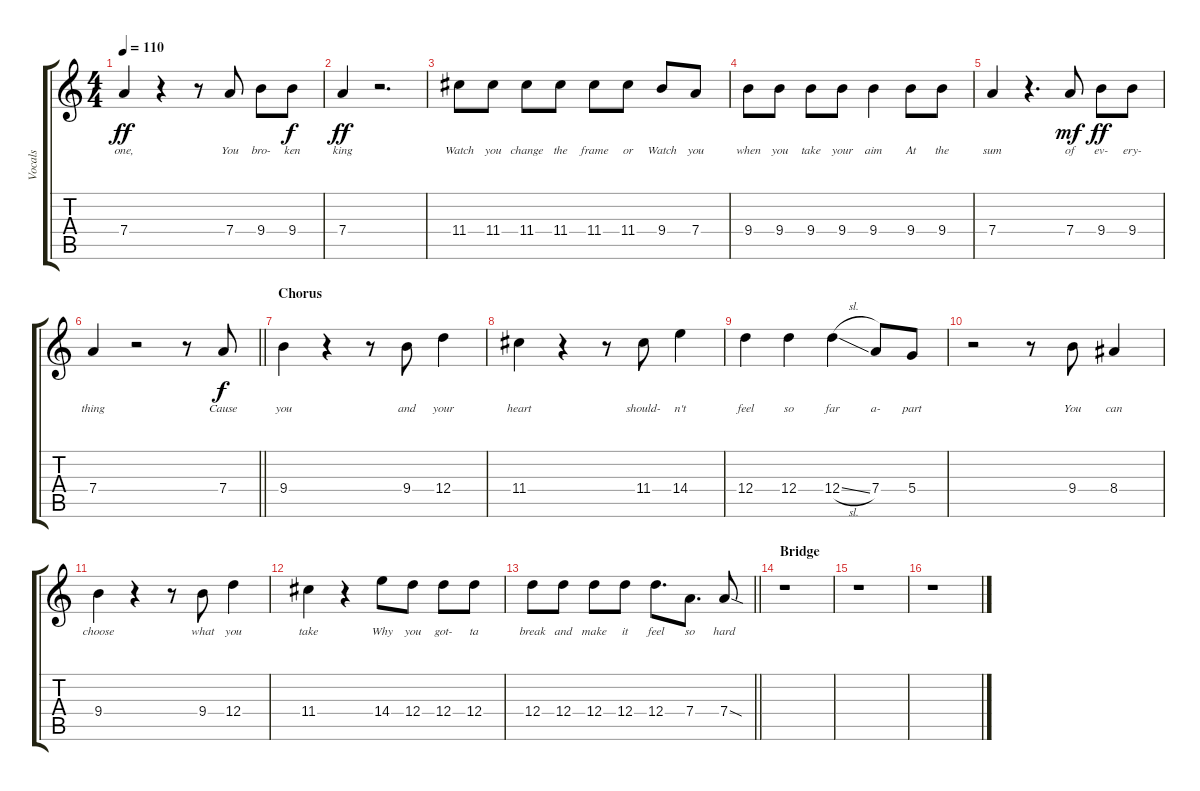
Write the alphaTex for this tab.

\track ("Vocals" "Vocals") {instrument distortionguitar}
\staff {score tabs}
\tuning (E4 B3 G3 D3 A2 E2) {hide}
\ts (4 4)
\tempo 110
\clef g2
\ks c
7.4.4{lyrics (0 "one,") lyrics (1 "") lyrics (2 "") lyrics (3 "") lyrics (4 "") dy ff} r.4 r.8 7.4.8{lyrics (0 "You") lyrics (1 "") lyrics (2 "") lyrics (3 "") lyrics (4 "")} 9.4.8{lyrics (0 "bro-") lyrics (1 "") lyrics (2 "") lyrics (3 "") lyrics (4 "")} 9.4.8{lyrics (0 "ken") lyrics (1 "") lyrics (2 "") lyrics (3 "") lyrics (4 "") dy f} |
7.4.4{lyrics (0 "king") lyrics (1 "") lyrics (2 "") lyrics (3 "") lyrics (4 "") dy ff} r.2{d} |
11.4.8{lyrics (0 "Watch") lyrics (1 "") lyrics (2 "") lyrics (3 "") lyrics (4 "")} 11.4.8{lyrics (0 "you") lyrics (1 "") lyrics (2 "") lyrics (3 "") lyrics (4 "")} 11.4.8{lyrics (0 "change") lyrics (1 "") lyrics (2 "") lyrics (3 "") lyrics (4 "")} 11.4.8{lyrics (0 "the") lyrics (1 "") lyrics (2 "") lyrics (3 "") lyrics (4 "")} 11.4.8{lyrics (0 "frame") lyrics (1 "") lyrics (2 "") lyrics (3 "") lyrics (4 "")} 11.4.8{lyrics (0 "or") lyrics (1 "") lyrics (2 "") lyrics (3 "") lyrics (4 "")} 9.4.8{lyrics (0 "Watch") lyrics (1 "") lyrics (2 "") lyrics (3 "") lyrics (4 "")} 7.4.8{lyrics (0 "you") lyrics (1 "") lyrics (2 "") lyrics (3 "") lyrics (4 "")} |
9.4.8{lyrics (0 "when") lyrics (1 "") lyrics (2 "") lyrics (3 "") lyrics (4 "")} 9.4.8{lyrics (0 "you") lyrics (1 "") lyrics (2 "") lyrics (3 "") lyrics (4 "")} 9.4.8{lyrics (0 "take") lyrics (1 "") lyrics (2 "") lyrics (3 "") lyrics (4 "")} 9.4.8{lyrics (0 "your") lyrics (1 "") lyrics (2 "") lyrics (3 "") lyrics (4 "")} 9.4.4{lyrics (0 "aim") lyrics (1 "") lyrics (2 "") lyrics (3 "") lyrics (4 "")} 9.4.8{lyrics (0 "At") lyrics (1 "") lyrics (2 "") lyrics (3 "") lyrics (4 "")} 9.4.8{lyrics (0 "the") lyrics (1 "") lyrics (2 "") lyrics (3 "") lyrics (4 "")} |
7.4.4{lyrics (0 "sum") lyrics (1 "") lyrics (2 "") lyrics (3 "") lyrics (4 "")} r.4{d} 7.4.8{lyrics (0 "of") lyrics (1 "") lyrics (2 "") lyrics (3 "") lyrics (4 "") dy mf} 9.4.8{lyrics (0 "ev-") lyrics (1 "") lyrics (2 "") lyrics (3 "") lyrics (4 "") dy ff} 9.4.8{lyrics (0 "ery-") lyrics (1 "") lyrics (2 "") lyrics (3 "") lyrics (4 "")} |
\barLineRight lightlight
7.4.4{lyrics (0 "thing") lyrics (1 "") lyrics (2 "") lyrics (3 "") lyrics (4 "")} r.2 r.8 7.4.8{lyrics (0 "Cause") lyrics (1 "") lyrics (2 "") lyrics (3 "") lyrics (4 "") dy f} |
\section ("" "Chorus")
9.4.4{lyrics (0 "you") lyrics (1 "") lyrics (2 "") lyrics (3 "") lyrics (4 "")} r.4 r.8 9.4.8{lyrics (0 "and") lyrics (1 "") lyrics (2 "") lyrics (3 "") lyrics (4 "")} 12.4.4{lyrics (0 "your") lyrics (1 "") lyrics (2 "") lyrics (3 "") lyrics (4 "")} |
11.4.4{lyrics (0 "heart") lyrics (1 "") lyrics (2 "") lyrics (3 "") lyrics (4 "")} r.4 r.8 11.4.8{lyrics (0 "should-") lyrics (1 "") lyrics (2 "") lyrics (3 "") lyrics (4 "")} 14.4.4{lyrics (0 "n't") lyrics (1 "") lyrics (2 "") lyrics (3 "") lyrics (4 "")} |
12.4.4{lyrics (0 "feel") lyrics (1 "") lyrics (2 "") lyrics (3 "") lyrics (4 "")} 12.4.4{lyrics (0 "so") lyrics (1 "") lyrics (2 "") lyrics (3 "") lyrics (4 "")} 12.4{sl}.4{lyrics (0 "far") lyrics (1 "") lyrics (2 "") lyrics (3 "") lyrics (4 "")} 7.4.8{lyrics (0 "a-") lyrics (1 "") lyrics (2 "") lyrics (3 "") lyrics (4 "")} 5.4.8{lyrics (0 "part") lyrics (1 "") lyrics (2 "") lyrics (3 "") lyrics (4 "")} |
r.2 r.8 9.4.8{lyrics (0 "You") lyrics (1 "") lyrics (2 "") lyrics (3 "") lyrics (4 "")} 8.4.4{lyrics (0 "can") lyrics (1 "") lyrics (2 "") lyrics (3 "") lyrics (4 "")} |
9.4.4{lyrics (0 "choose") lyrics (1 "") lyrics (2 "") lyrics (3 "") lyrics (4 "")} r.4 r.8 9.4.8{lyrics (0 "what") lyrics (1 "") lyrics (2 "") lyrics (3 "") lyrics (4 "")} 12.4.4{lyrics (0 "you") lyrics (1 "") lyrics (2 "") lyrics (3 "") lyrics (4 "")} |
11.4.4{lyrics (0 "take") lyrics (1 "") lyrics (2 "") lyrics (3 "") lyrics (4 "")} r.4 14.4.8{lyrics (0 "Why") lyrics (1 "") lyrics (2 "") lyrics (3 "") lyrics (4 "")} 12.4.8{lyrics (0 "you") lyrics (1 "") lyrics (2 "") lyrics (3 "") lyrics (4 "")} 12.4.8{lyrics (0 "got-") lyrics (1 "") lyrics (2 "") lyrics (3 "") lyrics (4 "")} 12.4.8{lyrics (0 "ta") lyrics (1 "") lyrics (2 "") lyrics (3 "") lyrics (4 "")} |
\barLineRight lightlight
12.4.8{lyrics (0 "break") lyrics (1 "") lyrics (2 "") lyrics (3 "") lyrics (4 "")} 12.4.8{lyrics (0 "and") lyrics (1 "") lyrics (2 "") lyrics (3 "") lyrics (4 "")} 12.4.8{lyrics (0 "make") lyrics (1 "") lyrics (2 "") lyrics (3 "") lyrics (4 "")} 12.4.8{lyrics (0 "it") lyrics (1 "") lyrics (2 "") lyrics (3 "") lyrics (4 "")} 12.4.8{d lyrics (0 "feel") lyrics (1 "") lyrics (2 "") lyrics (3 "") lyrics (4 "")} 7.4.8{d lyrics (0 "so") lyrics (1 "") lyrics (2 "") lyrics (3 "") lyrics (4 "")} 7.4{sod}.8{lyrics (0 "hard") lyrics (1 "") lyrics (2 "") lyrics (3 "") lyrics (4 "")} |
\section ("" "Bridge")
r.1 |
r.1 |
r.1
